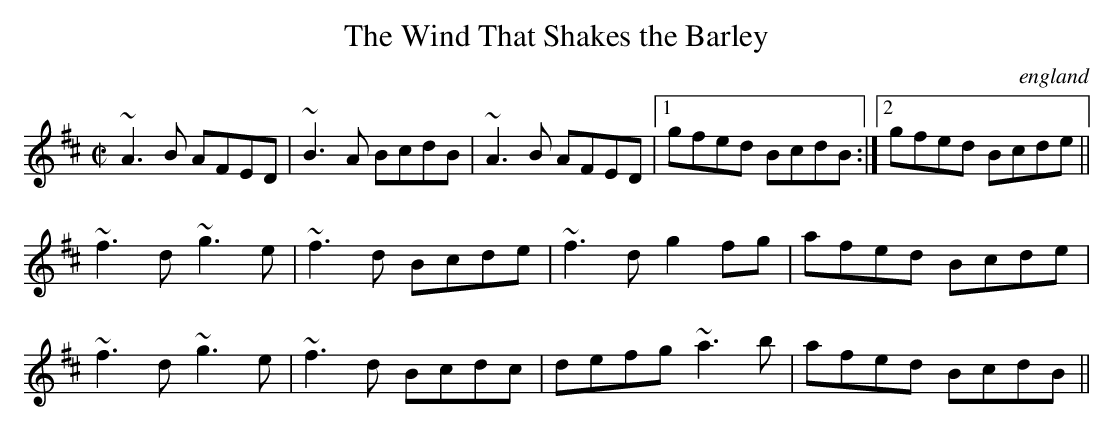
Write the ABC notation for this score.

X:1
T:Wind That Shakes the Barley, The
O:england
M:C|
K:D
~A3B AFED|~B3A BcdB|~A3B AFED|1 gfed BcdB:|2 gfed Bcde||
~f3d ~g3e|~f3d Bcde|~f3d g2fg|afed Bcde|
~f3d ~g3e|~f3d Bcdc|defg ~a3b|afed BcdB||
